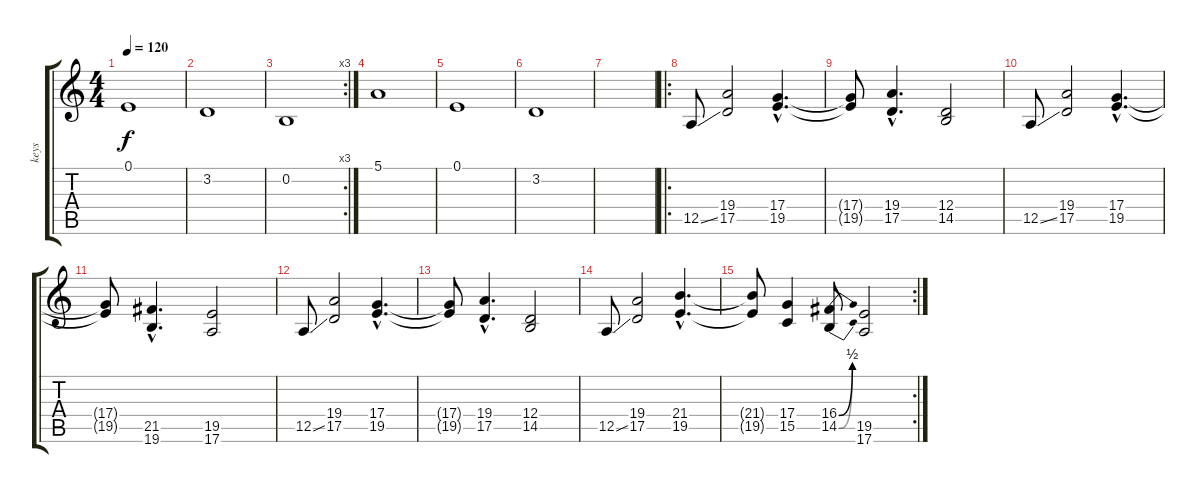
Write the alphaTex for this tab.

\track ("keys" "keys") {instrument stringensemble1}
\staff {score tabs}
\tuning (E4 B3 G3 D3 A2 E2) {hide}
\ts (4 4)
\tempo 120
\clef g2
\ks c
0.1.1{dy f} |
3.2.1 |
\rc 3
0.2.1 |
5.1.1{volume 10 balance 0 instrument stringensemble1} |
0.1.1 |
3.2.1 |
|
\ro
12.5{ss}.8{volume 11 balance 8 instrument stringensemble1} (19.4 17.5).2 (17.4{hac} 19.5{hac}).4{d} |
(17.4{t} 19.5{t}).8 (19.4{hac} 17.5{hac}).4{d} (12.4 14.5).2 |
12.5{ss}.8 (19.4 17.5).2 (17.4{hac} 19.5{hac}).4{d} |
(17.4{t} 19.5{t}).8 (21.5{hac} 19.6{hac}).4{d} (19.5 17.6).2 |
12.5{ss}.8 (19.4 17.5).2 (17.4{hac} 19.5{hac}).4{d} |
(17.4{t} 19.5{t}).8 (19.4{hac} 17.5{hac}).4{d} (12.4 14.5).2 |
12.5{ss}.8 (19.4 17.5).2 (21.4{hac} 19.5{hac}).4{d} |
\rc 2
(21.4{t} 19.5{t}).8 (17.4 15.5).4 (16.4{be (bend 0 0 60 2)} 14.5{be (bend 0 0 60 2)}).8 (19.5 17.6).2
